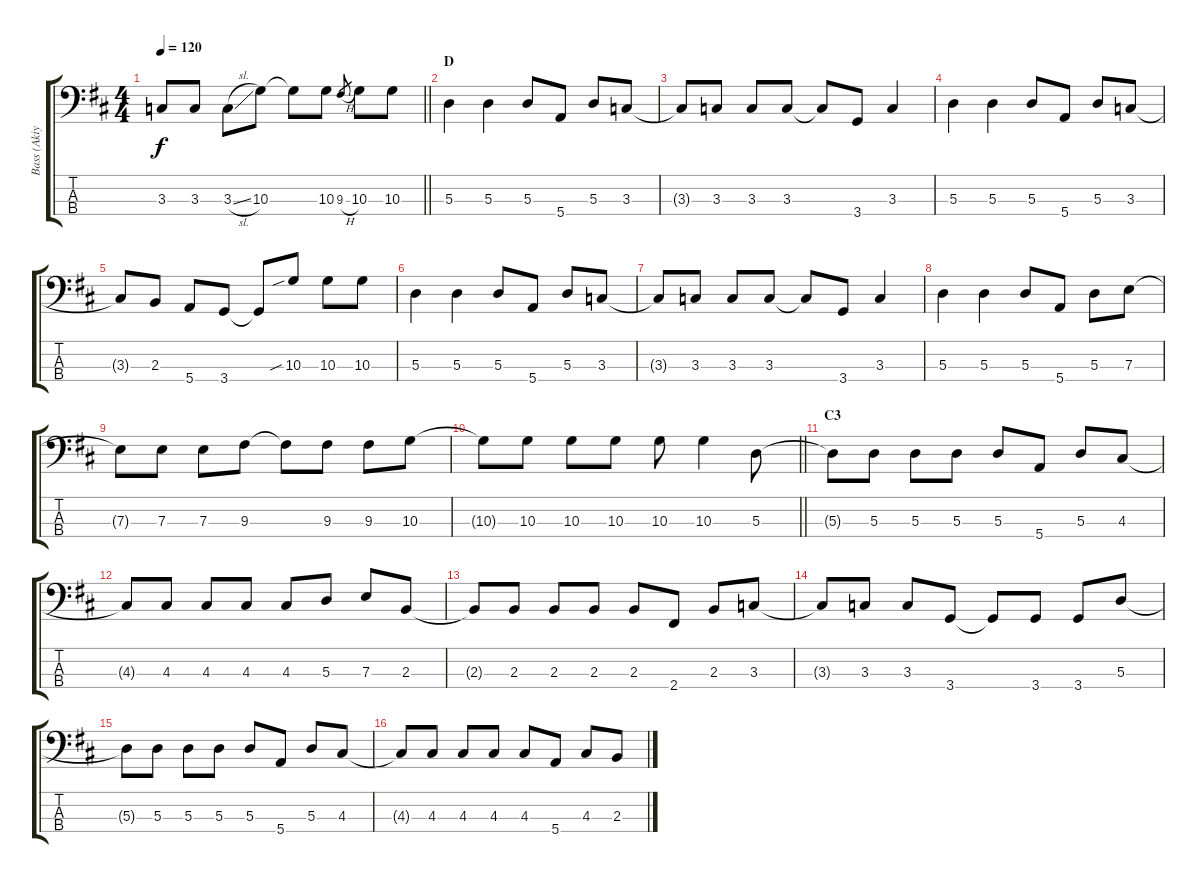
\track ("Bass (Akiyama Mio)" "Bass (Akiy") {instrument electricbassfinger}
\staff {score tabs}
\tuning (G2 D2 A1 E1) {hide}
\ts (4 4)
\tempo 120
\clef f4
\barLineRight lightlight
\ks d
3.3{t}.8{dy f} 3.3.8 3.3{sl}.8 10.3.8 10.3{t}.8 10.3.8 9.3{h}.8{gr} 10.3.8 10.3.8 |
\section ("" "D")
5.3.4 5.3.4 5.3.8 5.4.8 5.3.8 3.3.8 |
3.3{t}.8 3.3.8 3.3.8 3.3.8 3.3{t}.8 3.4.8 3.3.4 |
5.3.4 5.3.4 5.3.8 5.4.8 5.3.8 3.3.8 |
3.3{t}.8 2.3.8 5.4.8 3.4.8 3.4{t}.8 10.3{sib}.8 10.3.8 10.3.8 |
5.3.4 5.3.4 5.3.8 5.4.8 5.3.8 3.3.8 |
3.3{t}.8 3.3.8 3.3.8 3.3.8 3.3{t}.8 3.4.8 3.3.4 |
5.3.4 5.3.4 5.3.8 5.4.8 5.3.8 7.3.8 |
7.3{t}.8 7.3.8 7.3.8 9.3.8 9.3{t}.8 9.3.8 9.3.8 10.3.8 |
\barLineRight lightlight
10.3{t}.8 10.3.8 10.3.8 10.3.8 10.3.8 10.3.4 5.3.8 |
\section ("" "C3")
5.3{t}.8 5.3.8 5.3.8 5.3.8 5.3.8 5.4.8 5.3.8 4.3.8 |
4.3{t}.8 4.3.8 4.3.8 4.3.8 4.3.8 5.3.8 7.3.8 2.3.8 |
2.3{t}.8 2.3.8 2.3.8 2.3.8 2.3.8 2.4.8 2.3.8 3.3.8 |
3.3{t}.8 3.3.8 3.3.8 3.4.8 3.4{t}.8 3.4.8 3.4.8 5.3.8 |
5.3{t}.8 5.3.8 5.3.8 5.3.8 5.3.8 5.4.8 5.3.8 4.3.8 |
4.3{t}.8 4.3.8 4.3.8 4.3.8 4.3.8 5.4.8 4.3.8 2.3.8
